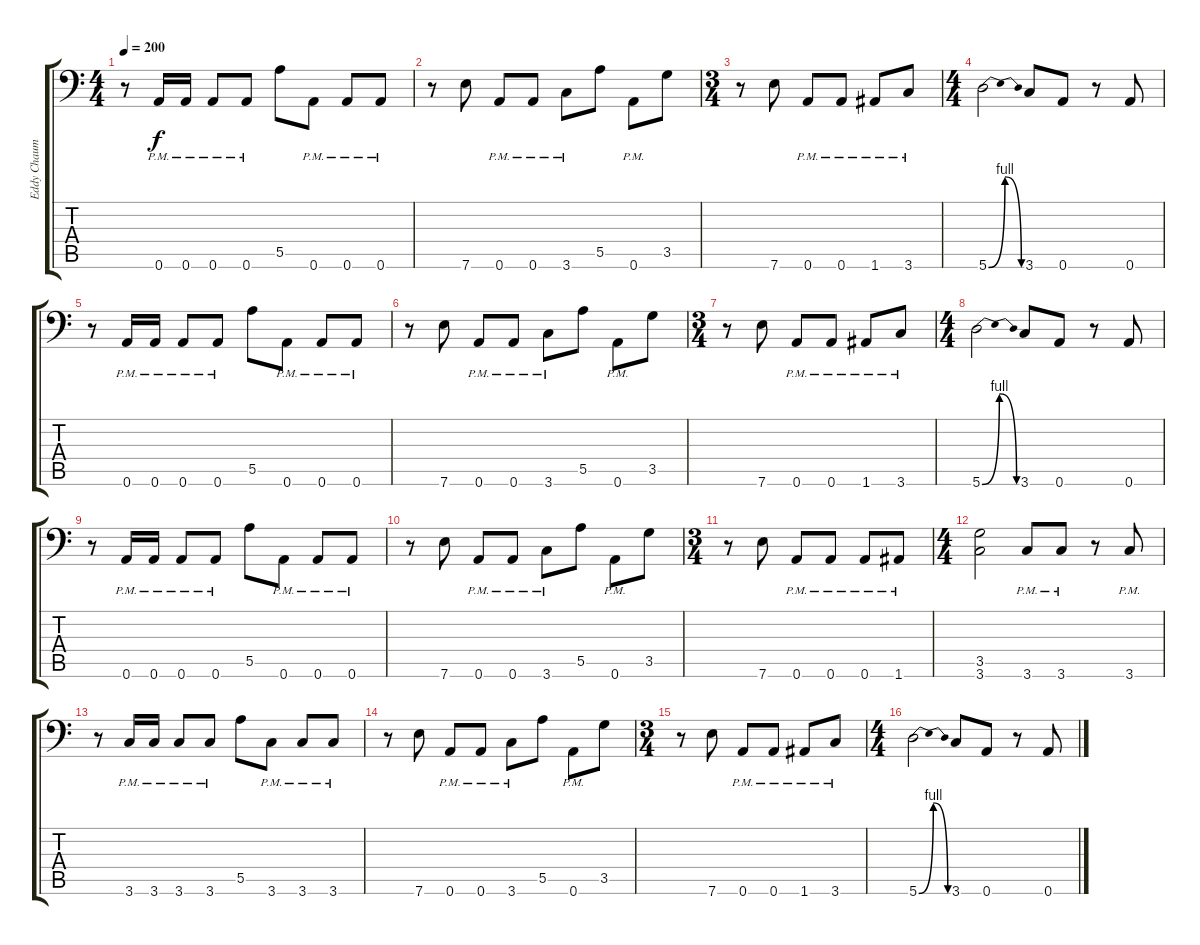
\track ("Eddy Chaumulot (Rythm)" "Eddy Chaum") {instrument distortionguitar}
\staff {score tabs}
\tuning (B3 Gb3 D3 A2 E2 A1) {hide}
\ts (4 4)
\tempo 200
\clef f4
\ks c
r.8{dy f} 0.6{pm}.16 0.6{pm}.16 0.6{pm}.8 0.6{pm}.8 5.5.8 0.6{pm}.8 0.6{pm}.8 0.6{pm}.8 |
r.8 7.6.8 0.6{pm}.8 0.6{pm}.8 3.6{pm}.8 5.5.8 0.6{pm}.8 3.5.8 |
\ts (3 4)
r.8 7.6.8 0.6{pm}.8 0.6{pm}.8 1.6{pm}.8 3.6{pm}.8 |
\ts (4 4)
5.6{be (bendrelease 0 0 15 4 30 4 60 0)}.2 3.6.8 0.6.8 r.8 0.6.8 |
r.8 0.6{pm}.16 0.6{pm}.16 0.6{pm}.8 0.6{pm}.8 5.5.8 0.6{pm}.8 0.6{pm}.8 0.6{pm}.8 |
r.8 7.6.8 0.6{pm}.8 0.6{pm}.8 3.6{pm}.8 5.5.8 0.6{pm}.8 3.5.8 |
\ts (3 4)
r.8 7.6.8 0.6{pm}.8 0.6{pm}.8 1.6{pm}.8 3.6{pm}.8 |
\ts (4 4)
5.6{be (bendrelease 0 0 15 4 30 4 60 0)}.2 3.6.8 0.6.8 r.8 0.6.8 |
r.8 0.6{pm}.16 0.6{pm}.16 0.6{pm}.8 0.6{pm}.8 5.5.8 0.6{pm}.8 0.6{pm}.8 0.6{pm}.8 |
r.8 7.6.8 0.6{pm}.8 0.6{pm}.8 3.6{pm}.8 5.5.8 0.6{pm}.8 3.5.8 |
\ts (3 4)
r.8 7.6.8 0.6{pm}.8 0.6{pm}.8 0.6{pm}.8 1.6{pm}.8 |
\ts (4 4)
(3.5 3.6).2 3.6{pm}.8 3.6{pm}.8 r.8 3.6{pm}.8 |
r.8 3.6{pm}.16 3.6{pm}.16 3.6{pm}.8 3.6{pm}.8 5.5.8 3.6{pm}.8 3.6{pm}.8 3.6{pm}.8 |
r.8 7.6.8 0.6{pm}.8 0.6{pm}.8 3.6{pm}.8 5.5.8 0.6{pm}.8 3.5.8 |
\ts (3 4)
r.8 7.6.8 0.6{pm}.8 0.6{pm}.8 1.6{pm}.8 3.6{pm}.8 |
\ts (4 4)
5.6{be (bendrelease 0 0 15 4 30 4 60 0)}.2 3.6.8 0.6.8 r.8 0.6.8
